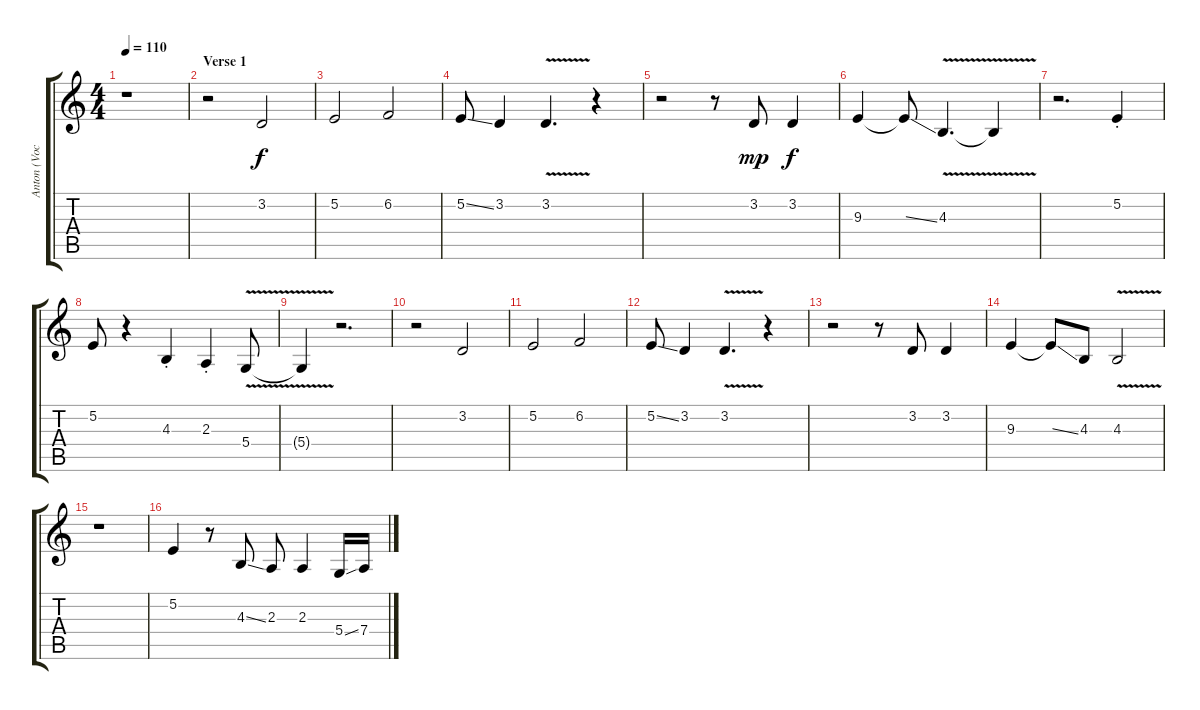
\track ("Anton (Vocals)" "Anton (Voc") {instrument acousticgrandpiano}
\staff {score tabs}
\tuning (E4 B3 G3 D3 A2 E2) {hide}
\ts (4 4)
\tempo 110
\clef g2
\ks c
r.1{dy f} |
\section ("" "Verse 1")
r.2 3.2.2 |
5.2.2 6.2.2 |
5.2{ss}.8 3.2.4 3.2{v}.4{d} r.4 |
r.2 r.8 3.2.8{dy mp} 3.2.4{dy f} |
9.3.4 9.3{ss t}.8 4.3{v}.4{d} 4.3{t}.4 |
r.2{d} 5.2{st}.4 |
5.2.8 r.4 4.3{st}.4 2.3{st}.4 5.4{v}.8 |
5.4{t}.4 r.2{d} |
r.2 3.2.2 |
5.2.2 6.2.2 |
5.2{ss}.8 3.2.4 3.2{v}.4{d} r.4 |
r.2 r.8 3.2.8 3.2.4 |
9.3.4 9.3{ss t}.8 4.3.8 4.3{v}.2 |
r.1 |
5.2.4 r.8 4.3{ss}.8 2.3.8 2.3.4 5.4{ss}.16 7.4{ss}.16
